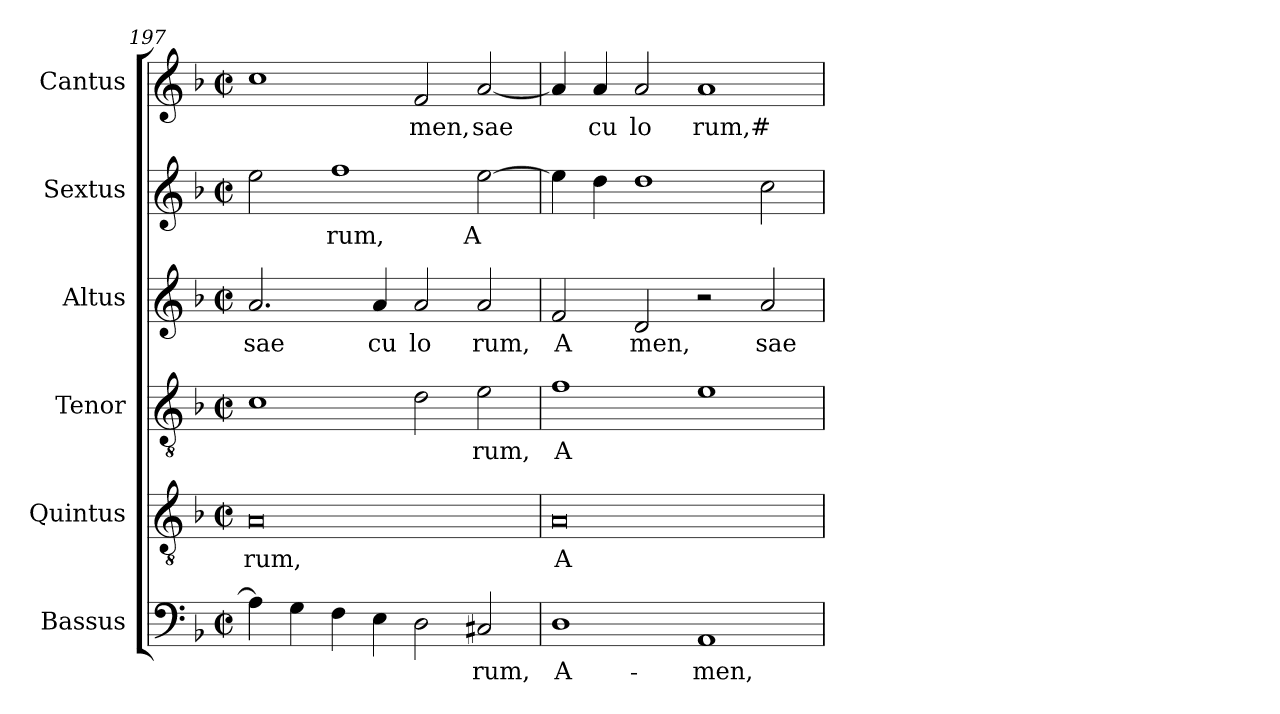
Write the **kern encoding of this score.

**kern	**text	**kern	**text	**kern	**text	**kern	**text	**kern	**text	**kern	**text
*part6	*part6	*part5	*part5	*part4	*part4	*part3	*part3	*part2	*part2	*part1	*part1
*staff6	*staff6	*staff5	*staff5	*staff4	*staff4	*staff3	*staff3	*staff2	*staff2	*staff1	*staff1
*I"Bassus	*	*I"Quintus	*	*I"Tenor	*	*I"Altus	*	*I"Sextus	*	*I"Cantus	*
*I'B	*	*I'Q	*	*I'T	*	*I'A	*	*I'S	*	*I'C	*
*clefF4	*	*clefGv2	*	*clefGv2	*	*clefG2	*	*clefG2	*	*clefG2	*
*k[b-]	*	*k[b-]	*	*k[b-]	*	*k[b-]	*	*k[b-]	*	*k[b-]	*
*F:	*	*F:	*	*F:	*	*F:	*	*F:	*	*F:	*
*M2/2	*	*M2/2	*	*M2/2	*	*M2/2	*	*M2/2	*	*M2/2	*
*met(c|)	*	*met(c|)	*	*met(c|)	*	*met(c|)	*	*met(c|)	*	*met(c|)	*
=197	=197	=197	=197	=197	=197	=197	=197	=197	=197	=197	=197
!	!LO:LY:b:cj	!	!LO:LY:b:cj	!	!LO:LY:b:cj	!	!LO:LY:b:cj	!	!LO:LY:b:cj	!	!LO:LY:b:cj
4A\]	.	0A	rum,	1c	.	2.a/	sae	2ee\	.	1cc	.
!	!LO:LY:b:cj	!	!	!	!	!	!	!	!	!	!
4G\	.	.	.	.	.	.	.	.	.	.	.
!	!LO:LY:b:cj	!	!	!	!	!	!	!	!LO:LY:b:cj	!	!
4F\	.	.	.	.	.	.	.	1ff	rum,	.	.
!	!LO:LY:b:cj	!	!	!	!	!	!LO:LY:b:cj	!	!	!	!
4E\	.	.	.	.	.	4a/	cu	.	.	.	.
!	!LO:LY:b:cj	!	!	!	!LO:LY:b:cj	!	!LO:LY:b:cj	!	!	!	!LO:LY:b:cj
2D\	.	.	.	2d\	.	2a/	lo	.	.	2f/	men,
!	!LO:LY:b:cj	!	!	!	!LO:LY:b:cj	!	!LO:LY:b:cj	!	!LO:LY:b:cj	!	!LO:LY:b:cj
2C#X/	rum,	.	.	2e\	rum,	2a/	rum,	[<2ee\	A	[<2a/	sae
!!LO:LB:g=z
=198	=198	=198	=198	=198	=198	=198	=198	=198	=198	=198	=198
!	!LO:LY:b:cj	!	!LO:LY:b:cj	!	!LO:LY:b:cj	!	!LO:LY:b:cj	!	!LO:LY:b:cj	!	!LO:LY:b:cj
1D	A-	0A	A	1f	A	2f/	A	4ee\]	.	4a/]	.
!	!	!	!	!	!	!	!	!	!LO:LY:b:cj	!	!LO:LY:b:cj
.	.	.	.	.	.	.	.	4dd\	.	4a/	cu
!	!	!	!	!	!	!	!LO:LY:b:cj	!	!LO:LY:b:cj	!	!LO:LY:b:cj
.	.	.	.	.	.	2d/	men,	1dd	.	2a/	lo
!	!LO:LY:b:cj	!	!	!	!LO:LY:b:cj	!	!	!	!	!	!LO:LY:b:cj
1AA	-men,	.	.	1e	.	2r	.	.	.	1a	rum,#
!	!	!	!	!	!	!	!LO:LY:b:cj	!	!LO:LY:b:cj	!	!
.	.	.	.	.	.	2a/	sae	2cc\	.	.	.
=	=	=	=	=	=	=	=	=	=	=	=
*-	*-	*-	*-	*-	*-	*-	*-	*-	*-	*-	*-
